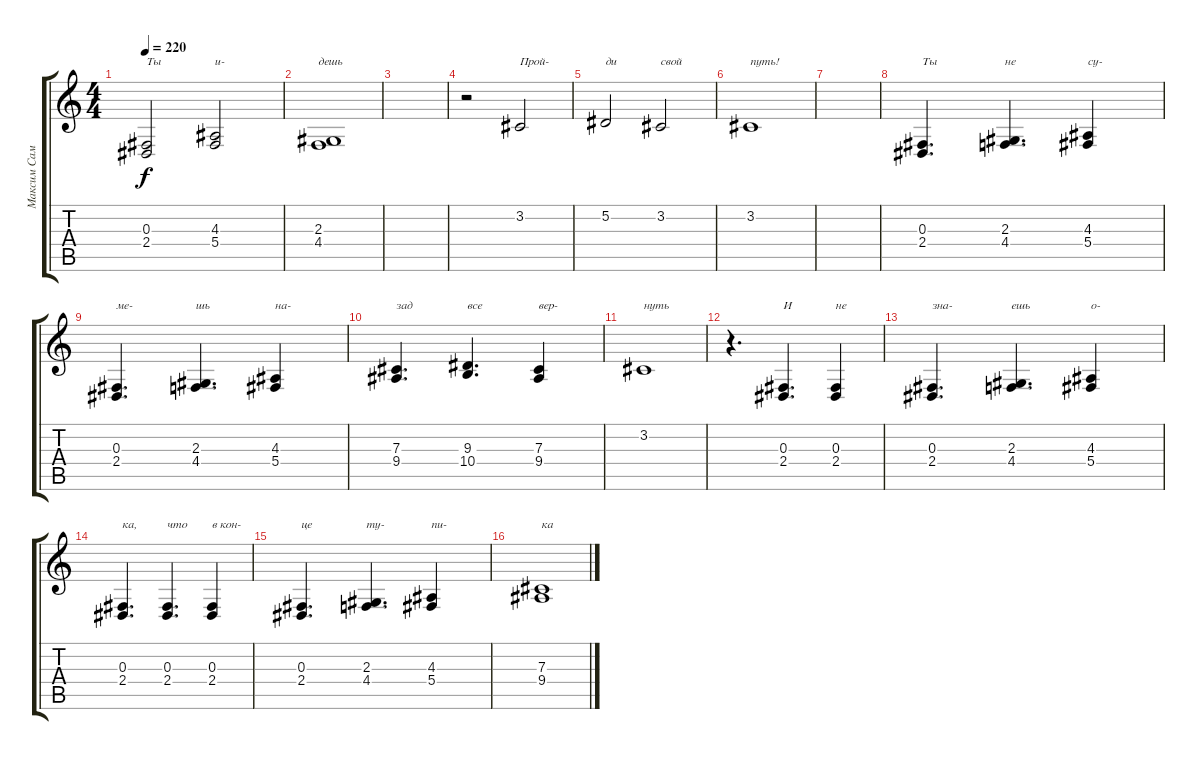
\track ("Максим Самосват" "Максим Сам") {instrument bassoon}
\staff {score tabs}
\tuning (Eb4 Bb3 Gb3 Db3 Ab2 Eb2) {hide}
\ts (4 4)
\tempo 220
\clef g2
\ks c
(0.3 2.4).2{txt "Ты" dy f} (4.3 5.4).2{txt "и-"} |
(2.3 4.4).1{txt "дешь"} |
|
r.2 3.2.2{txt "Прой-"} |
5.2.2{txt "ди"} 3.2.2{txt "свой"} |
3.2.1{txt "путь!"} |
|
(0.3 2.4).4{d txt "Ты"} (2.3 4.4).4{d txt "не"} (4.3 5.4).4{txt "су-"} |
(0.3 2.4).4{d txt "ме-"} (2.3 4.4).4{d txt "шь"} (4.3 5.4).4{txt "на-"} |
(7.3 9.4).4{d txt "зад"} (9.3 10.4).4{d txt "все"} (7.3 9.4).4{txt "вер-"} |
3.2.1{txt "нуть"} |
r.4{d} (0.3 2.4).4{d txt "И"} (0.3 2.4).4{txt "не"} |
(0.3 2.4).4{d txt "зна-"} (2.3 4.4).4{d txt "ешь"} (4.3 5.4).4{txt "о-"} |
(0.3 2.4).4{d txt "ка,"} (0.3 2.4).4{d txt "что"} (0.3 2.4).4{txt "в кон-"} |
(0.3 2.4).4{d txt "це"} (2.3 4.4).4{d txt "ту-"} (4.3 5.4).4{txt "пи-"} |
(7.3 9.4).1{txt "ка"}
